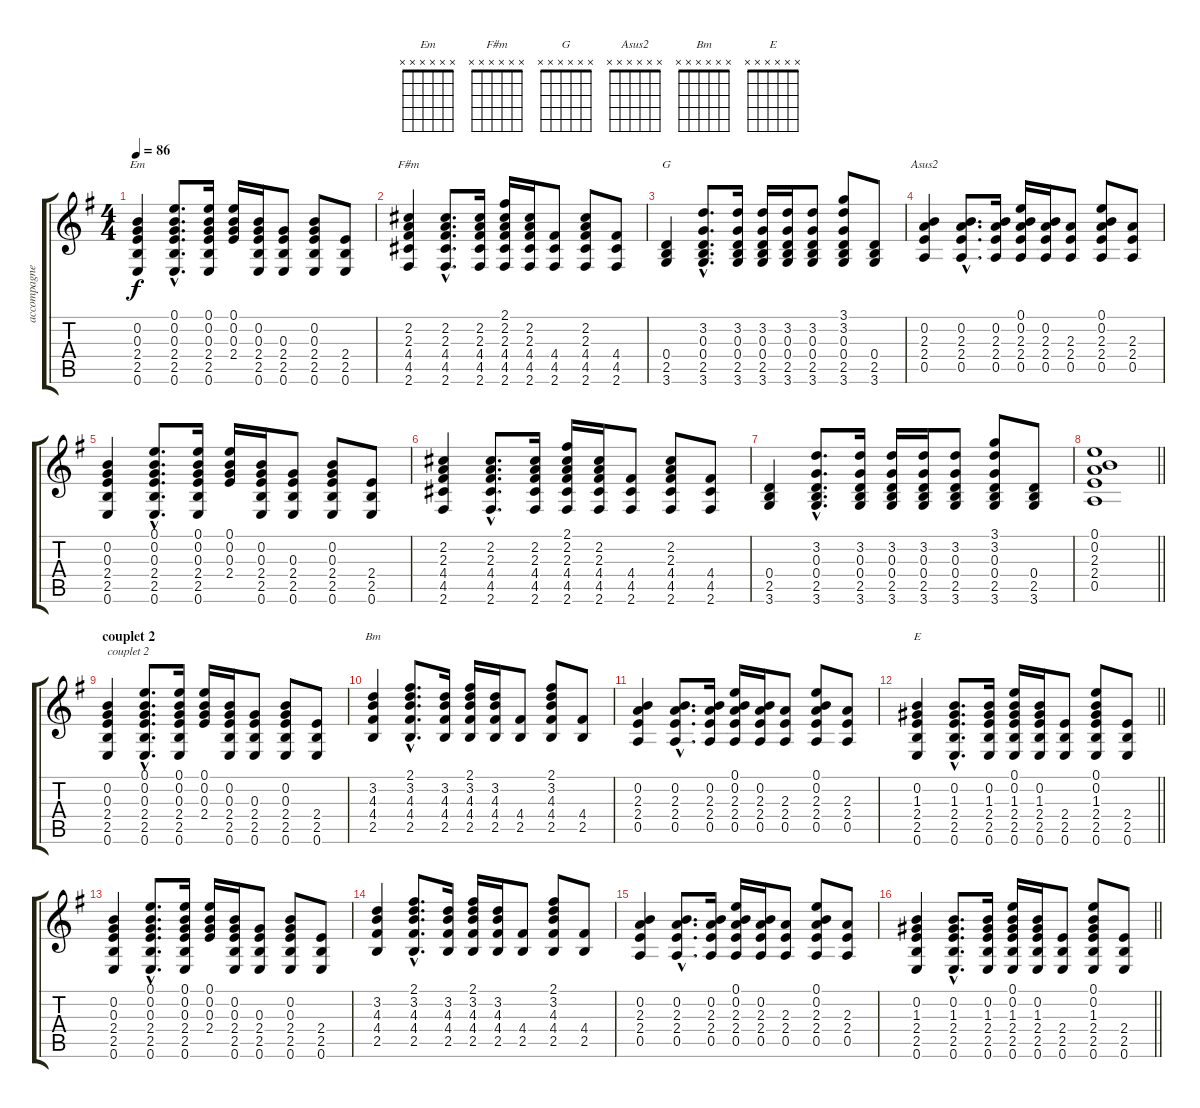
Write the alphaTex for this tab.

\track ("accompagnement" "accompagne") {instrument acousticguitarsteel}
\staff {score tabs}
\tuning (E4 B3 G3 D3 A2 E2) {hide}
\chord ("Em" x x x x x x)
\chord ("F#m" x x x x x x)
\chord ("G" x x x x x x)
\chord ("Asus2" x x x x x x)
\chord ("Bm" x x x x x x)
\chord ("E" x x x x x x)
\ts (4 4)
\tempo 86
\clef g2
\ks eminor
(0.2 0.3 2.4 2.5 0.6).4{ch "Em" dy f} (0.1{hac} 0.2{hac} 0.3{hac} 2.4{hac} 2.5{hac} 0.6{hac}).8{d} (0.1 0.2 0.3 2.4 2.5 0.6).16 (0.1 0.2 0.3 2.4).16 (0.2 0.3 2.4 2.5 0.6).16 (0.3 2.4 2.5 0.6).8 (0.2 0.3 2.4 2.5 0.6).8 (2.4 2.5 0.6).8 |
(2.2 2.3 4.4 4.5 2.6).4{ch "F#m"} (2.2{hac} 2.3{hac} 4.4{hac} 4.5{hac} 2.6{hac}).8{d} (2.2 2.3 4.4 4.5 2.6).16 (2.1 2.2 2.3 4.4 4.5 2.6).16 (2.2 2.3 4.4 4.5 2.6).16 (4.4 4.5 2.6).8 (2.2 2.3 4.4 4.5 2.6).8 (4.4 4.5 2.6).8 |
(0.4 2.5 3.6).4{ch "G"} (3.2{hac} 0.3{hac} 0.4{hac} 2.5{hac} 3.6{hac}).8{d} (3.2 0.3 0.4 2.5 3.6).16 (3.2 0.3 0.4 2.5 3.6).16 (3.2 0.3 0.4 2.5 3.6).16 (3.2 0.3 0.4 2.5 3.6).8 (3.1 3.2 0.3 0.4 2.5 3.6).8 (0.4 2.5 3.6).8 |
(0.2 2.3 2.4 0.5).4{ch "Asus2"} (0.2{hac} 2.3{hac} 2.4{hac} 0.5{hac}).8{d} (0.2 2.3 2.4 0.5).16 (0.1 0.2 2.3 2.4 0.5).16 (0.2 2.3 2.4 0.5).16 (2.3 2.4 0.5).8 (0.1 0.2 2.3 2.4 0.5).8 (2.3 2.4 0.5).8 |
(0.2 0.3 2.4 2.5 0.6).4 (0.1{hac} 0.2{hac} 0.3{hac} 2.4{hac} 2.5{hac} 0.6{hac}).8{d} (0.1 0.2 0.3 2.4 2.5 0.6).16 (0.1 0.2 0.3 2.4).16 (0.2 0.3 2.4 2.5 0.6).16 (0.3 2.4 2.5 0.6).8 (0.2 0.3 2.4 2.5 0.6).8 (2.4 2.5 0.6).8 |
(2.2 2.3 4.4 4.5 2.6).4 (2.2{hac} 2.3{hac} 4.4{hac} 4.5{hac} 2.6{hac}).8{d} (2.2 2.3 4.4 4.5 2.6).16 (2.1 2.2 2.3 4.4 4.5 2.6).16 (2.2 2.3 4.4 4.5 2.6).16 (4.4 4.5 2.6).8 (2.2 2.3 4.4 4.5 2.6).8 (4.4 4.5 2.6).8 |
(0.4 2.5 3.6).4 (3.2{hac} 0.3{hac} 0.4{hac} 2.5{hac} 3.6{hac}).8{d} (3.2 0.3 0.4 2.5 3.6).16 (3.2 0.3 0.4 2.5 3.6).16 (3.2 0.3 0.4 2.5 3.6).16 (3.2 0.3 0.4 2.5 3.6).8 (3.1 3.2 0.3 0.4 2.5 3.6).8 (0.4 2.5 3.6).8 |
\barLineRight lightlight
(0.1 0.2 2.3 2.4 0.5).1 |
\section ("" "couplet 2")
(0.2 0.3 2.4 2.5 0.6).4{txt "couplet 2"} (0.1{hac} 0.2{hac} 0.3{hac} 2.4{hac} 2.5{hac} 0.6{hac}).8{d} (0.1 0.2 0.3 2.4 2.5 0.6).16 (0.1 0.2 0.3 2.4).16 (0.2 0.3 2.4 2.5 0.6).16 (0.3 2.4 2.5 0.6).8 (0.2 0.3 2.4 2.5 0.6).8 (2.4 2.5 0.6).8 |
(3.2 4.3 4.4 2.5).4{ch "Bm"} (2.1{hac} 3.2{hac} 4.3{hac} 4.4{hac} 2.5{hac}).8{d} (3.2 4.3 4.4 2.5).16 (2.1 3.2 4.3 4.4 2.5).16 (3.2 4.3 4.4 2.5).16 (4.4 2.5).8 (2.1 3.2 4.3 4.4 2.5).8 (4.4 2.5).8 |
(0.2 2.3 2.4 0.5).4 (0.2{hac} 2.3{hac} 2.4{hac} 0.5{hac}).8{d} (0.2 2.3 2.4 0.5).16 (0.1 0.2 2.3 2.4 0.5).16 (0.2 2.3 2.4 0.5).16 (2.3 2.4 0.5).8 (0.1 0.2 2.3 2.4 0.5).8 (2.3 2.4 0.5).8 |
\barLineRight lightlight
(0.2 1.3 2.4 2.5 0.6).4{ch "E"} (0.2{hac} 1.3{hac} 2.4{hac} 2.5{hac} 0.6{hac}).8{d} (0.2 1.3 2.4 2.5 0.6).16 (0.1 0.2 1.3 2.4 2.5 0.6).16 (0.2 1.3 2.4 2.5 0.6).16 (2.4 2.5 0.6).8 (0.1 0.2 1.3 2.4 2.5 0.6).8 (2.4 2.5 0.6).8 |
(0.2 0.3 2.4 2.5 0.6).4 (0.1{hac} 0.2{hac} 0.3{hac} 2.4{hac} 2.5{hac} 0.6{hac}).8{d} (0.1 0.2 0.3 2.4 2.5 0.6).16 (0.1 0.2 0.3 2.4).16 (0.2 0.3 2.4 2.5 0.6).16 (0.3 2.4 2.5 0.6).8 (0.2 0.3 2.4 2.5 0.6).8 (2.4 2.5 0.6).8 |
(3.2 4.3 4.4 2.5).4 (2.1{hac} 3.2{hac} 4.3{hac} 4.4{hac} 2.5{hac}).8{d} (3.2 4.3 4.4 2.5).16 (2.1 3.2 4.3 4.4 2.5).16 (3.2 4.3 4.4 2.5).16 (4.4 2.5).8 (2.1 3.2 4.3 4.4 2.5).8 (4.4 2.5).8 |
(0.2 2.3 2.4 0.5).4 (0.2{hac} 2.3{hac} 2.4{hac} 0.5{hac}).8{d} (0.2 2.3 2.4 0.5).16 (0.1 0.2 2.3 2.4 0.5).16 (0.2 2.3 2.4 0.5).16 (2.3 2.4 0.5).8 (0.1 0.2 2.3 2.4 0.5).8 (2.3 2.4 0.5).8 |
\barLineRight lightlight
(0.2 1.3 2.4 2.5 0.6).4 (0.2{hac} 1.3{hac} 2.4{hac} 2.5{hac} 0.6{hac}).8{d} (0.2 1.3 2.4 2.5 0.6).16 (0.1 0.2 1.3 2.4 2.5 0.6).16 (0.2 1.3 2.4 2.5 0.6).16 (2.4 2.5 0.6).8 (0.1 0.2 1.3 2.4 2.5 0.6).8 (2.4 2.5 0.6).8
